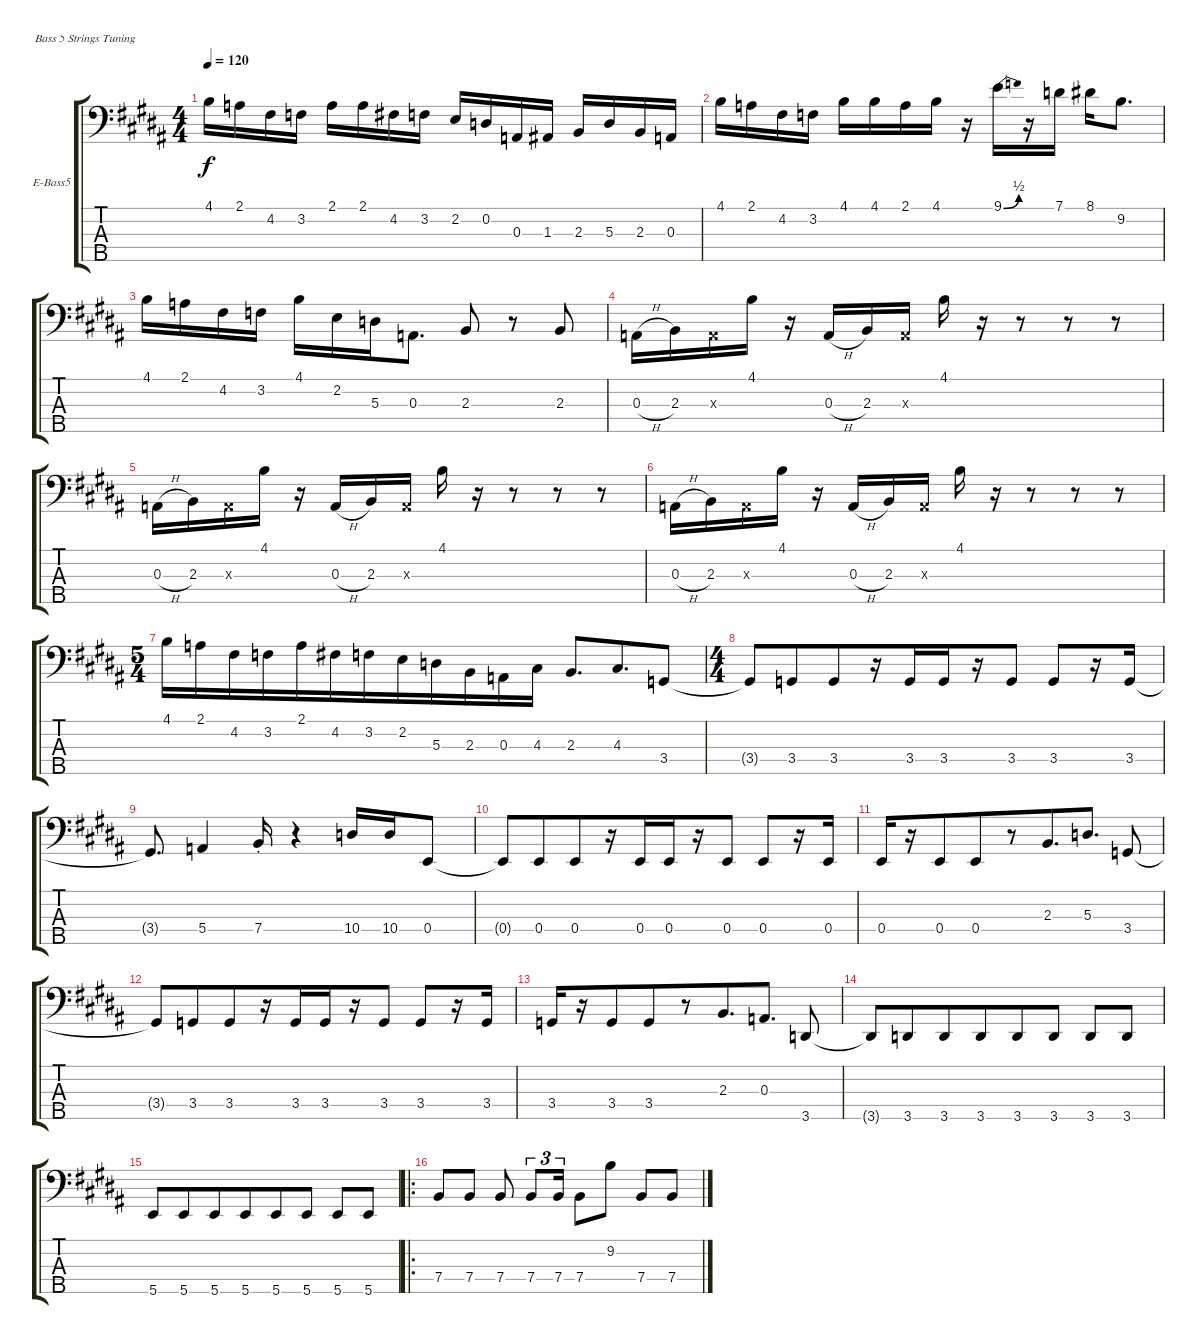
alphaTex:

\bracketExtendMode groupsimilarinstruments
\firstSystemTrackNameOrientation horizontal
\otherSystemsTrackNameOrientation horizontal
\track ("Fred Schneider" "E-Bass5") {instrument electricbassfinger}
\staff {score tabs}
\tuning (G2 D2 A1 E1 B0)
\ts (4 4)
\tempo 120
\clef f4
\ks g#minor
4.1{acc forcenatural}.16{dy f} 2.1{acc forcenatural}.16 4.2{acc #}.16 3.2{acc forcenatural}.16 2.1{acc forcenatural}.16 2.1{acc forcenatural}.16 4.2{acc #}.16 3.2{acc forcenatural}.16 2.2{acc forcenatural}.16 0.2{acc forcenatural}.16 0.3{acc forcenatural}.16 1.3{acc #}.16 2.3{acc forcenatural}.16 5.3{acc forcenatural}.16 2.3{acc forcenatural}.16 0.3{acc forcenatural}.16 |
4.1{acc forcenatural}.16 2.1{acc forcenatural}.16 4.2{acc #}.16 3.2{acc forcenatural}.16 4.1{acc forcenatural}.16 4.1{acc forcenatural}.16 2.1{acc forcenatural}.16 4.1{acc forcenatural}.16 r.16 9.1{be (bend 0 0 60 2) acc forcenatural}.16 r.16 7.1{acc forcenatural}.16 8.1{acc #}.16 9.2{acc forcenatural}.8{d} |
4.1{acc forcenatural}.16 2.1{acc forcenatural}.16 4.2{acc #}.16 3.2{acc forcenatural}.16 4.1{acc forcenatural}.16 2.2{acc forcenatural}.16 5.3{acc forcenatural}.16 0.3{acc forcenatural}.8{d} 2.3{acc forcenatural}.8 r.8 2.3{acc forcenatural}.8 |
0.3{h acc forcenatural}.16 2.3{acc forcenatural}.16 0.3{x acc forcenatural}.16 4.1{acc forcenatural}.16 r.16 0.3{h acc forcenatural}.16 2.3{acc forcenatural}.16 0.3{x acc forcenatural}.16 4.1{acc forcenatural}.16 r.16 r.8 r.8 r.8 |
0.3{h acc forcenatural}.16 2.3{acc forcenatural}.16 0.3{x acc forcenatural}.16 4.1{acc forcenatural}.16 r.16 0.3{h acc forcenatural}.16 2.3{acc forcenatural}.16 0.3{x acc forcenatural}.16 4.1{acc forcenatural}.16 r.16 r.8 r.8 r.8 |
0.3{h acc forcenatural}.16 2.3{acc forcenatural}.16 0.3{x acc forcenatural}.16 4.1{acc forcenatural}.16 r.16 0.3{h acc forcenatural}.16 2.3{acc forcenatural}.16 0.3{x acc forcenatural}.16 4.1{acc forcenatural}.16 r.16 r.8 r.8 r.8 |
\ts (5 4)
\beaming (8 6 4)
4.1{acc forcenatural}.16 2.1{acc forcenatural}.16 4.2{acc #}.16 3.2{acc forcenatural}.16 2.1{acc forcenatural}.16 4.2{acc #}.16 3.2{acc forcenatural}.16 2.2{acc forcenatural}.16 5.3{acc forcenatural}.16 2.3{acc forcenatural}.16 0.3{acc forcenatural}.16 4.3{acc #}.16 2.3{acc forcenatural}.8{d} 4.3{acc #}.8{d} 3.4{acc forcenatural}.8 |
\ts (4 4)
\beaming (8 6 4)
3.4{t acc forcenatural}.8 3.4{acc forcenatural}.8 3.4{acc forcenatural}.8 r.16 3.4{acc forcenatural}.16 3.4{acc forcenatural}.16 r.16 3.4{acc forcenatural}.8 3.4{acc forcenatural}.8 r.16 3.4{acc forcenatural}.16 |
3.4{t acc forcenatural}.8{d} 5.4{acc forcenatural}.4 7.4{st acc forcenatural}.16 r.4 10.4{acc forcenatural}.16 10.4{acc forcenatural}.16 0.4{acc forcenatural}.8 |
0.4{t acc forcenatural}.8 0.4{acc forcenatural}.8 0.4{acc forcenatural}.8 r.16 0.4{acc forcenatural}.16 0.4{acc forcenatural}.16 r.16 0.4{acc forcenatural}.8 0.4{acc forcenatural}.8 r.16 0.4{acc forcenatural}.16 |
0.4{acc forcenatural}.16 r.16 0.4{acc forcenatural}.8 0.4{acc forcenatural}.8 r.8 2.3{acc forcenatural}.8{d} 5.3{acc forcenatural}.8{d} 3.4{acc forcenatural}.8 |
3.4{t acc forcenatural}.8 3.4{acc forcenatural}.8 3.4{acc forcenatural}.8 r.16 3.4{acc forcenatural}.16 3.4{acc forcenatural}.16 r.16 3.4{acc forcenatural}.8 3.4{acc forcenatural}.8 r.16 3.4{acc forcenatural}.16 |
3.4{acc forcenatural}.16 r.16 3.4{acc forcenatural}.8 3.4{acc forcenatural}.8 r.8 2.3{acc forcenatural}.8{d} 0.3{acc forcenatural}.8{d} 3.5{acc forcenatural}.8 |
3.5{t acc forcenatural}.8 3.5{acc forcenatural}.8 3.5{acc forcenatural}.8 3.5{acc forcenatural}.8 3.5{acc forcenatural}.8 3.5{acc forcenatural}.8 3.5{acc forcenatural}.8 3.5{acc forcenatural}.8 |
5.5{acc forcenatural}.8 5.5{acc forcenatural}.8 5.5{acc forcenatural}.8 5.5{acc forcenatural}.8 5.5{acc forcenatural}.8 5.5{acc forcenatural}.8 5.5{acc forcenatural}.8 5.5{acc forcenatural}.8 |
\ro
\beaming (8 2 2 2 2)
7.4{acc forcenatural}.8 7.4{acc forcenatural}.8 7.4{acc forcenatural}.8 7.4{acc forcenatural}.8{tu (3 2)} 7.4{acc forcenatural}.16{tu (3 2)} 7.4{acc forcenatural}.8 9.2{acc forcenatural}.8 7.4{acc forcenatural}.8 7.4{acc forcenatural}.8
